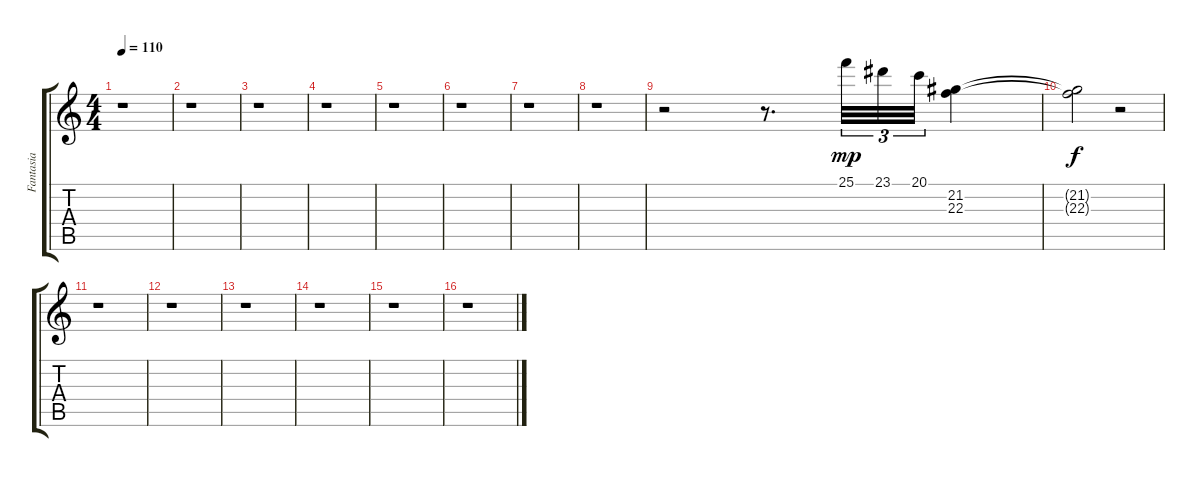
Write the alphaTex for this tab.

\track ("Fantasia" "Fantasia") {instrument pad1newage}
\staff {score tabs}
\tuning (E4 B3 G3 D3 A2 E2) {hide}
\ts (4 4)
\tempo 110
\clef g2
\ks c
r.1{dy mp} |
r.1 |
r.1 |
r.1 |
r.1 |
r.1 |
r.1 |
r.1 |
r.2 r.8{d} 25.1.32{tu (3 2)} 23.1.32{tu (3 2)} 20.1.32{tu (3 2)} (21.2 22.3).4 |
(21.2{t} 22.3{t}).2{dy f} r.2 |
r.1 |
r.1 |
r.1 |
r.1 |
r.1 |
r.1
